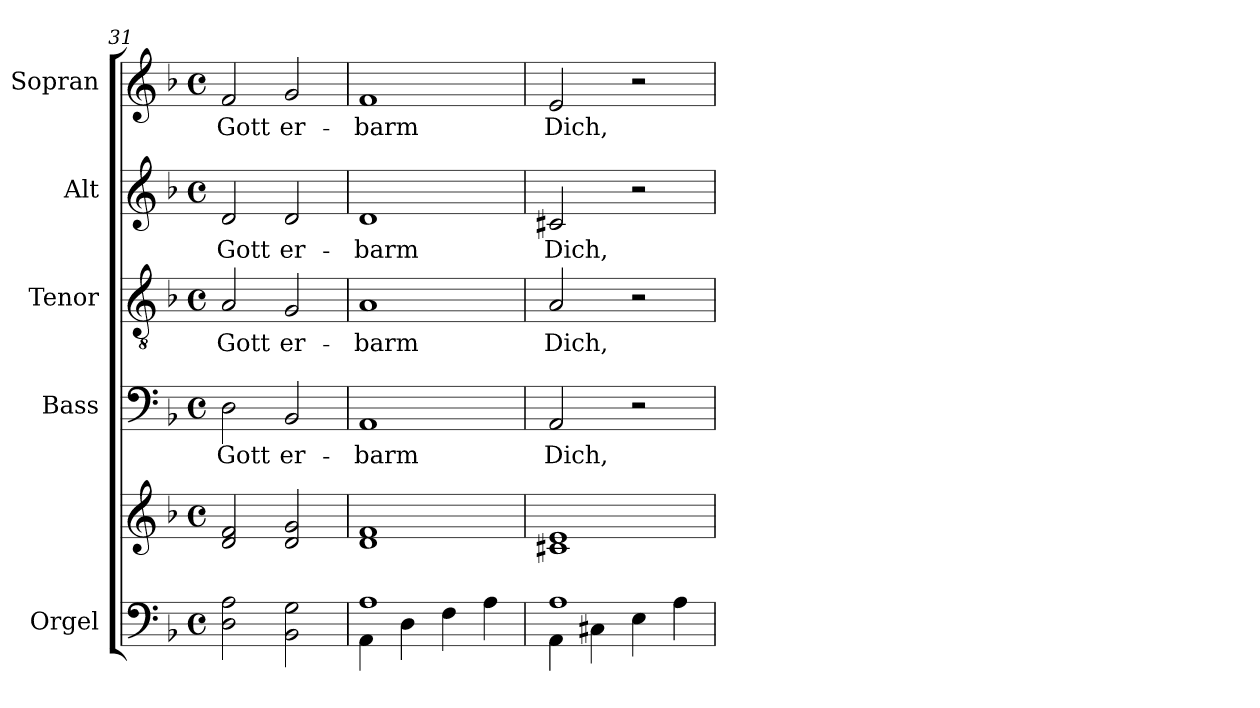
**kern	**kern	**kern	**text	**kern	**text	**kern	**text	**kern	**text
*part5	*part5	*part4	*part4	*part3	*part3	*part2	*part2	*part1	*part1
*staff6	*staff5	*staff4	*staff4	*staff3	*staff3	*staff2	*staff2	*staff1	*staff1
*I"Orgel	*	*I"Bass	*	*I"Tenor	*	*I"Alt	*	*I"Sopran	*
*I'Org.	*	*I'B.	*	*I'T.	*	*I'A.	*	*I'S.	*
*clefF4	*clefG2	*clefF4	*	*clefGv2	*	*clefG2	*	*clefG2	*
*k[b-]	*k[b-]	*k[b-]	*	*k[b-]	*	*k[b-]	*	*k[b-]	*
*F:	*F:	*F:	*	*F:	*	*F:	*	*F:	*
*M4/4	*M4/4	*M4/4	*	*M4/4	*	*M4/4	*	*M4/4	*
*met(c)	*met(c)	*met(c)	*	*met(c)	*	*met(c)	*	*met(c)	*
=31	=31	=31	=31	=31	=31	=31	=31	=31	=31
2D\ 2A\	2d/ 2f/	2D\	Gott	2A/	Gott	2d/	Gott	2f/	Gott
2BB-\ 2G\	2d/ 2g/	2BB-/	er-	2G/	er-	2d/	er-	2g/	er-
=32	=32	=32	=32	=32	=32	=32	=32	=32	=32
*^	*	*	*	*	*	*	*	*	*
1A	4AA\	1d 1f	1AA	-barm	1A	-barm	1d	-barm	1f	-barm
.	4D\	.	.	.	.	.	.	.	.	.
.	4F\	.	.	.	.	.	.	.	.	.
.	4A\	.	.	.	.	.	.	.	.	.
=33	=33	=33	=33	=33	=33	=33	=33	=33	=33	=33
1A	4AA\	1c#X 1e	2AA/	Dich,	2A/	Dich,	2c#X/	Dich,	2e/	Dich,
.	4C#X\	.	.	.	.	.	.	.	.	.
.	4E\	.	2r	.	2r	.	2r	.	2r	.
.	4A\	.	.	.	.	.	.	.	.	.
*v	*v	*	*	*	*	*	*	*	*	*
=	=	=	=	=	=	=	=	=	=
*-	*-	*-	*-	*-	*-	*-	*-	*-	*-
